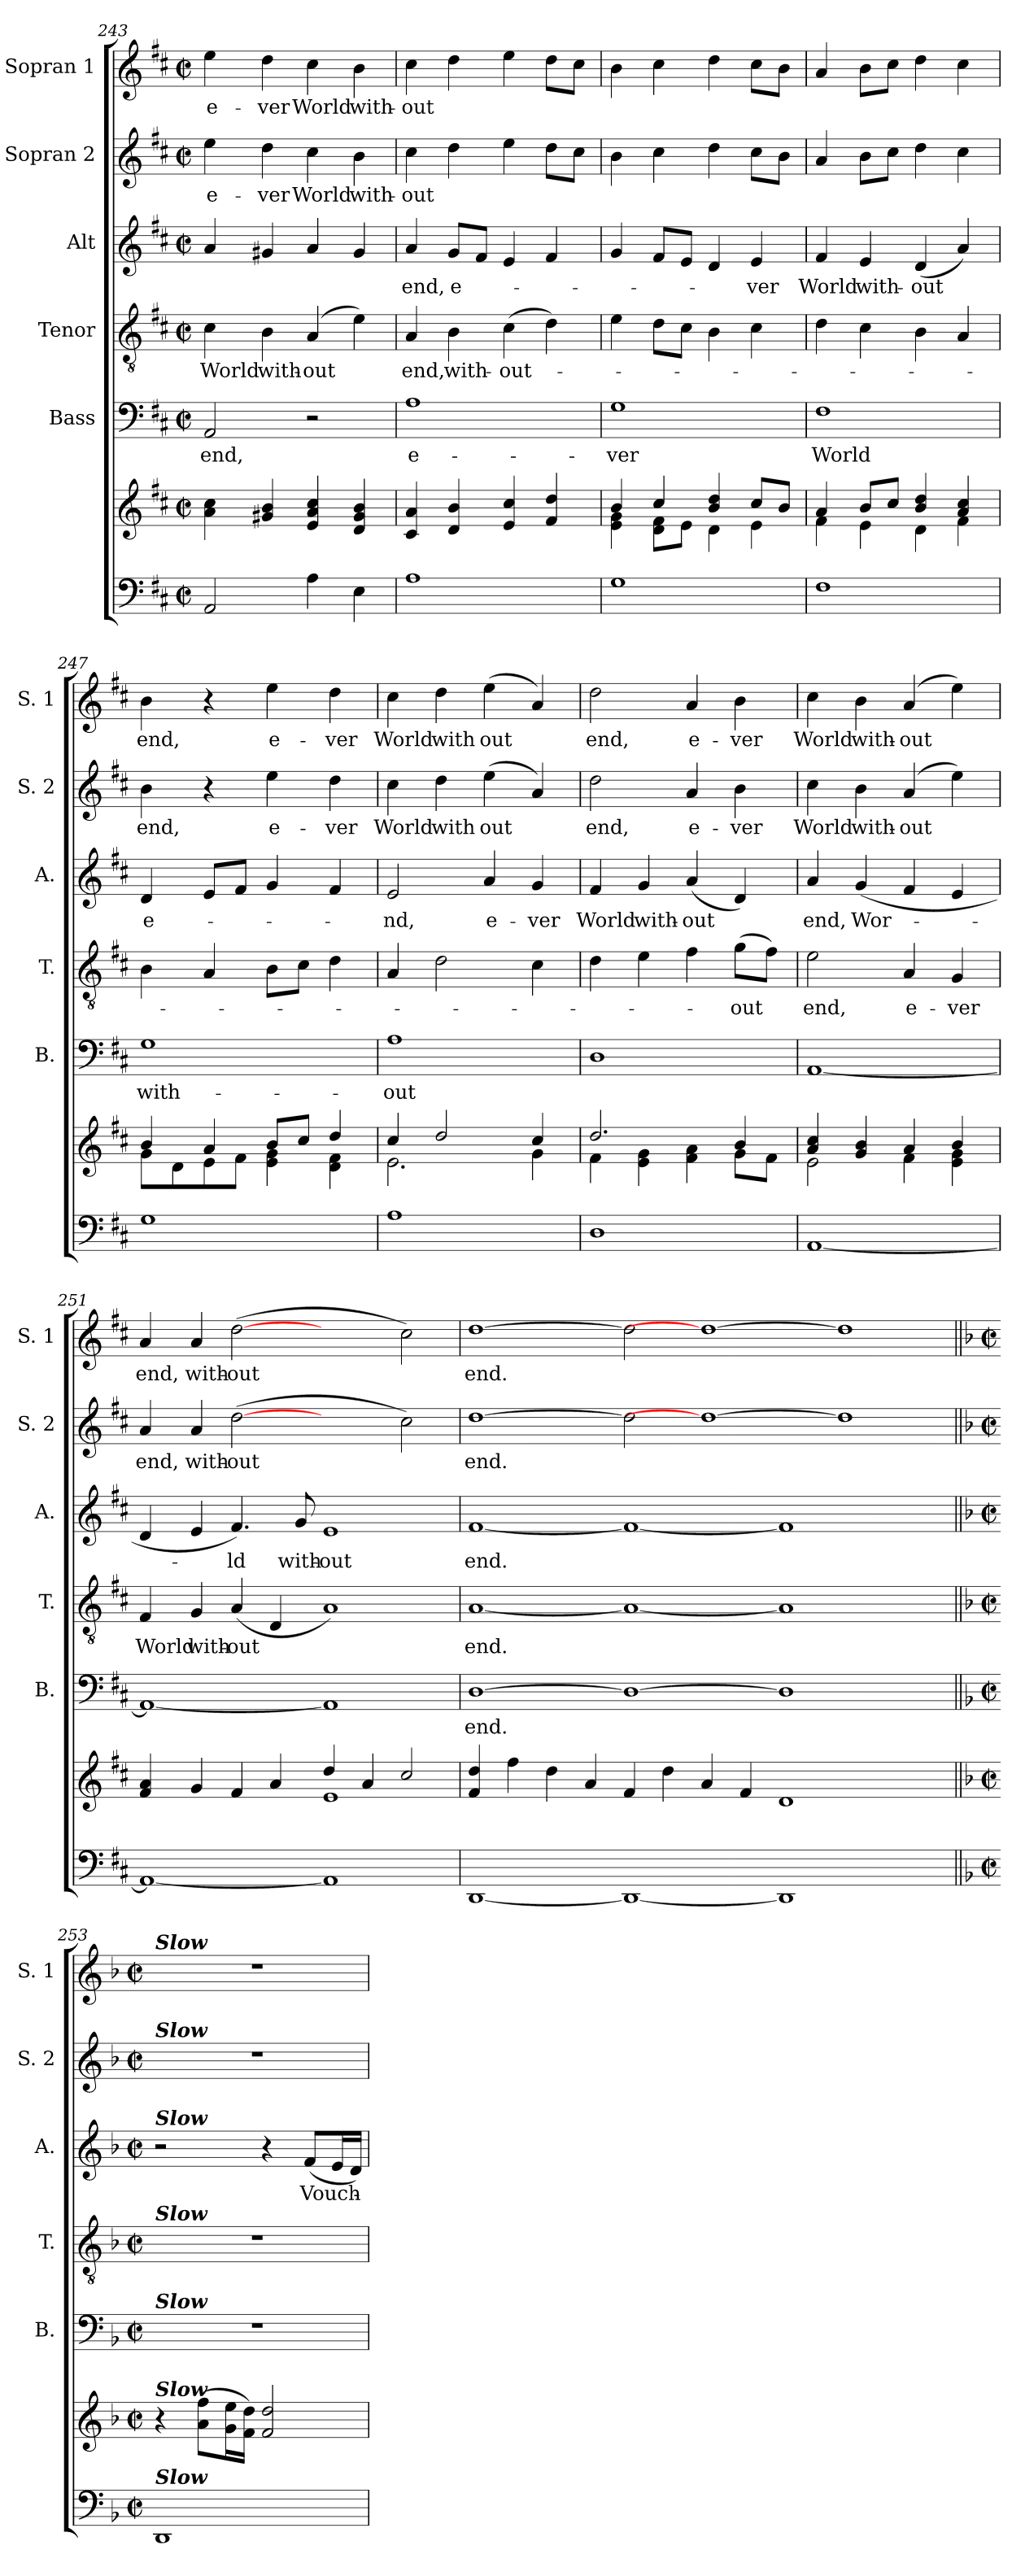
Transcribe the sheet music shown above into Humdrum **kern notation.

**kern	**kern	**kern	**text	**kern	**text	**kern	**text	**kern	**text	**kern	**text
*part6	*part6	*part5	*part5	*part4	*part4	*part3	*part3	*part2	*part2	*part1	*part1
*staff7	*staff6	*staff5	*staff5	*staff4	*staff4	*staff3	*staff3	*staff2	*staff2	*staff1	*staff1
*	*	*I"Bass	*	*I"Tenor	*	*I"Alt	*	*I"Sopran 2	*	*I"Sopran 1	*
*	*	*I'B.	*	*I'T.	*	*I'A.	*	*I'S. 2	*	*I'S. 1	*
!!LO:LB:g=z
*clefF4	*clefG2	*clefF4	*	*clefGv2	*	*clefG2	*	*clefG2	*	*clefG2	*
*k[f#c#]	*k[f#c#]	*k[f#c#]	*	*k[f#c#]	*	*k[f#c#]	*	*k[f#c#]	*	*k[f#c#]	*
*D:	*D:	*D:	*	*D:	*	*D:	*	*D:	*	*D:	*
*M2/2	*M2/2	*M2/2	*	*M2/2	*	*M2/2	*	*M2/2	*	*M2/2	*
*met(c|)	*met(c|)	*met(c|)	*	*met(c|)	*	*met(c|)	*	*met(c|)	*	*met(c|)	*
=243	=243	=243	=243	=243	=243	=243	=243	=243	=243	=243	=243
!	!	!	!LO:LY:b	!	!LO:LY:b	!	!	!	!LO:LY:b	!	!LO:LY:b
2AA/	4a\ 4cc#\	2AA/	end,	4c#\	World	4a/	.	4ee\	e-	4ee\	e-
!	!	!	!	!	!LO:LY:b	!	!	!	!LO:LY:b	!	!LO:LY:b
.	4g#X/ 4b/	.	.	4B\	with-	4g#X/	.	4dd\	-ver	4dd\	-ver
!	!	!	!	!	!LO:LY:b	!	!	!	!LO:LY:b	!	!LO:LY:b
4A\	4e/ 4a/ 4cc#/	2r	.	(4A/	-out	4a/	.	4cc#\	World	4cc#\	World
!	!	!	!	!	!	!	!	!	!LO:LY:b	!	!LO:LY:b
4E\	4d/ 4g#/ 4b/	.	.	4e\)	.	4g#/	.	4b\	with-	4b\	with-
=244	=244	=244	=244	=244	=244	=244	=244	=244	=244	=244	=244
!	!	!	!LO:LY:b	!	!LO:LY:b	!	!LO:LY:b	!	!LO:LY:b	!	!LO:LY:b
1A	4c#/ 4a/	1A	e-	4A/	end,	4a/	end,	4cc#\	-out	4cc#\	-out
!	!	!	!	!	!LO:LY:b	!	!LO:LY:b	!	!	!	!
.	4d/ 4b/	.	.	4B\	with-	8g/L	e-	4dd\	.	4dd\	.
.	.	.	.	.	.	8f#/J	.	.	.	.	.
!	!	!	!	!	!LO:LY:b	!	!	!	!	!	!
.	4e/ 4cc#/	.	.	(>4c#\	-out-	4e/	.	4ee\	.	4ee\	.
.	4f#/ 4dd/	.	.	4d\)	.	4f#/	.	8dd\L	.	8dd\L	.
.	.	.	.	.	.	.	.	8cc#\J	.	8cc#\J	.
=245	=245	=245	=245	=245	=245	=245	=245	=245	=245	=245	=245
*	*^	*	*	*	*	*	*	*	*	*	*
!	!	!	!	!LO:LY:b	!	!	!	!	!	!	!	!
1G	4b/	4e\ 4g\	1G	-ver	4e\	.	4g/	.	4b\	.	4b\	.
.	4cc#/	8d\ 8f#\L	.	.	8d\L	.	8f#/L	.	4cc#\	.	4cc#\	.
.	.	8e\J	.	.	8c#\J	.	8e/J	.	.	.	.	.
.	4b/ 4dd/	4d\	.	.	4B\	.	4d/	.	4dd\	.	4dd\	.
!	!	!	!	!	!	!	!	!LO:LY:b	!	!	!	!
.	8cc#/L	4e\	.	.	4c#\	.	4e/	-ver	8cc#\L	.	8cc#\L	.
.	8b/J	.	.	.	.	.	.	.	8b\J	.	8b\J	.
=246	=246	=246	=246	=246	=246	=246	=246	=246	=246	=246	=246	=246
!	!	!	!	!LO:LY:b	!	!	!	!LO:LY:b	!	!	!	!
1F#	4a/	4f#\	1F#	World	4d\	.	4f#/	World	4a/	.	4a/	.
!	!	!	!	!	!	!	!	!LO:LY:b	!	!	!	!
.	8b/L	4e\	.	.	4c#\	.	4e/	with-	8b\L	.	8b\L	.
.	8cc#/J	.	.	.	.	.	.	.	8cc#\J	.	8cc#\J	.
!	!	!	!	!	!	!	!	!LO:LY:b	!	!	!	!
.	4b/ 4dd/	4d\	.	.	4B\	.	(<4d/	-out	4dd\	.	4dd\	.
.	4a/ 4cc#/	4f#\	.	.	4A/	.	4a/)	.	4cc#\	.	4cc#\	.
=247	=247	=247	=247	=247	=247	=247	=247	=247	=247	=247	=247	=247
!	!	!	!	!LO:LY:b	!	!	!	!LO:LY:b	!	!LO:LY:b	!	!LO:LY:b
1G	4b/	8g\L	1G	with-	4B\	.	4d/	e-	4b\	end,	4b\	end,
.	.	8d\	.	.	.	.	.	.	.	.	.	.
.	4a/	8e\	.	.	4A/	.	8e/L	.	4r	.	4r	.
.	.	8f#\J	.	.	.	.	8f#/J	.	.	.	.	.
!	!	!	!	!	!	!	!	!	!	!LO:LY:b	!	!LO:LY:b
.	8b/L	4e\ 4g\	.	.	8B\L	.	4g/	.	4ee\	e-	4ee\	e-
.	8cc#/J	.	.	.	8c#\J	.	.	.	.	.	.	.
!	!	!	!	!	!	!	!	!	!	!LO:LY:b	!	!LO:LY:b
.	4dd/	4d\ 4f#\	.	.	4d\	.	4f#/	.	4dd\	-ver	4dd\	-ver
!!LO:PB:g=z
=248	=248	=248	=248	=248	=248	=248	=248	=248	=248	=248	=248	=248
!	!	!	!	!LO:LY:b	!	!	!	!LO:LY:b	!	!LO:LY:b	!	!LO:LY:b
1A	4cc#/	2.e\	1A	-out	4A/	.	2e/	-nd,	4cc#\	World	4cc#\	World
!	!	!	!	!	!	!	!	!	!	!LO:LY:b	!	!LO:LY:b
.	2dd/	.	.	.	2d\	.	.	.	4dd\	with	4dd\	with
!	!	!	!	!	!	!	!	!LO:LY:b	!	!LO:LY:b	!	!LO:LY:b
.	.	.	.	.	.	.	4a/	e-	(>4ee\	out	(>4ee\	out
!	!	!	!	!	!	!	!	!LO:LY:b	!	!	!	!
.	4cc#/	4g\	.	.	4c#\	.	4g/	-ver	4a/)	.	4a/)	.
=249	=249	=249	=249	=249	=249	=249	=249	=249	=249	=249	=249	=249
!	!	!	!	!	!	!	!	!LO:LY:b	!	!LO:LY:b	!	!LO:LY:b
1D	2.dd/	4f#\	1D	.	4d\	.	4f#/	World	2dd\	end,	2dd\	end,
!	!	!	!	!	!	!	!	!LO:LY:b	!	!	!	!
.	.	4e\ 4g\	.	.	4e\	.	4g/	with-	.	.	.	.
!	!	!	!	!	!	!	!	!LO:LY:b	!	!LO:LY:b	!	!LO:LY:b
.	.	4f#\ 4a\	.	.	4f#\	.	(<4a/	-out	4a/	e-	4a/	e-
!	!	!	!	!	!	!LO:LY:b	!	!	!	!LO:LY:b	!	!LO:LY:b
.	4b/	8g\L	.	.	(>8g\L	-out	4d/)	.	4b\	-ver	4b\	-ver
.	.	8f#\J	.	.	8f#\J)	.	.	.	.	.	.	.
=250	=250	=250	=250	=250	=250	=250	=250	=250	=250	=250	=250	=250
!	!	!	!	!	!	!LO:LY:b	!	!LO:LY:b	!	!LO:LY:b	!	!LO:LY:b
[1AA	4a/ 4cc#/	2e\	[1AA	.	2e\	end,	4a/	end,	4cc#\	World	4cc#\	World
!	!	!	!	!	!	!	!	!LO:LY:b	!	!LO:LY:b	!	!LO:LY:b
.	4g/ 4b/	.	.	.	.	.	(<4g/	Wor-	4b\	with-	4b\	with-
!	!	!	!	!	!	!LO:LY:b	!	!	!	!LO:LY:b	!	!LO:LY:b
.	4a/	4f#\	.	.	4A/	e-	4f#/	.	(4a/	-out	(4a/	-out
!	!	!	!	!	!	!LO:LY:b	!	!	!	!	!	!
.	4b/	4e\ 4g\	.	.	4G/	-ver	4e/	.	4ee\)	.	4ee\)	.
=251	=251	=251	=251	=251	=251	=251	=251	=251	=251	=251	=251	=251
!	!	!	!	!	!	!LO:LY:b	!	!	!	!LO:LY:b	!	!LO:LY:b
1AA_	4f#/ 4a/	1ryy	1AA_	.	4F#/	World	4d/	.	4a/	end,	4a/	end,
!	!	!	!	!	!	!LO:LY:b	!	!	!	!LO:LY:b	!	!LO:LY:b
.	4g/	.	.	.	4G/	with-	4e/	.	4a/	with-	4a/	with-
!	!	!	!	!	!	!LO:LY:b	!	!LO:LY:b	!	!LO:LY:b	!	!LO:LY:b
.	4f#/	.	.	.	(<4A/	-out	4.f#/)	-ld	(>[2dd	-out	(>[2dd	-out
.	4a/	.	.	.	4D/	.	.	.	.	.	.	.
!	!	!	!	!	!	!	!	!LO:LY:b	!	!	!	!
.	.	.	.	.	.	.	8g/	with-	.	.	.	.
!	!	!	!	!	!	!	!	!LO:LY:b	!	!	!	!
1AA]	4dd/	1e	1AA]	.	1A)	.	1e	-out	2ryy	.	2ryy	.
.	4a/	.	.	.	.	.	.	.	.	.	.	.
.	2cc#/	.	.	.	.	.	.	.	2cc#\)	.	2cc#\)	.
*	*v	*v	*	*	*	*	*	*	*	*	*	*
=252	=252	=252	=252	=252	=252	=252	=252	=252	=252	=252	=252
!	!	!	!LO:LY:b	!	!LO:LY:b	!	!LO:LY:b	!	!LO:LY:b	!	!LO:LY:b
[1DD	4f#/ 4dd/	[1D	end.	[1A	end.	[1f#	end.	[1dd	end.	[1dd	end.
.	4ff#\	.	.	.	.	.	.	.	.	.	.
.	4dd\	.	.	.	.	.	.	.	.	.	.
.	4a/	.	.	.	.	.	.	.	.	.	.
1DD_	4f#/	1D_	.	1A_	.	1f#_	.	2dd]	.	2dd]	.
.	4dd\	.	.	.	.	.	.	.	.	.	.
.	4a/	.	.	.	.	.	.	1dd_	.	1dd_	.
.	4f#/	.	.	.	.	.	.	.	.	.	.
1DD]	1d	1D]	.	1A]	.	1f#]	.	.	.	.	.
.	.	.	.	.	.	.	.	1dd]	.	1dd]	.
2ryy	2ryy	2ryy	.	2ryy	.	2ryy	.	.	.	.	.
!!LO:LB:g=z
=253||	=253||	=253||	=253||	=253||	=253||	=253||	=253||	=253||	=253||	=253||	=253||
*k[b-]	*k[b-]	*k[b-]	*	*k[b-]	*	*k[b-]	*	*k[b-]	*	*k[b-]	*
*F:	*F:	*F:	*	*F:	*	*F:	*	*F:	*	*F:	*
*M2/2	*M2/2	*M2/2	*	*M2/2	*	*M2/2	*	*M2/2	*	*M2/2	*
*met(c|)	*met(c|)	*met(c|)	*	*met(c|)	*	*met(c|)	*	*met(c|)	*	*met(c|)	*
!	!	!	!	!	!	!	!	!	!	!LO:TX:a:Bi:t=Slow	!
!	!	!	!	!	!	!	!	!LO:TX:a:Bi:t=Slow	!	!	!
!	!	!	!	!	!	!LO:TX:a:Bi:t=Slow	!	!	!	!	!
!	!	!	!	!LO:TX:a:Bi:t=Slow	!	!	!	!	!	!	!
!	!	!LO:TX:a:Bi:t=Slow	!	!	!	!	!	!	!	!	!
!	!LO:TX:a:Bi:t=Slow	!	!	!	!	!	!	!	!	!	!
!LO:TX:a:Bi:t=Slow	!	!	!	!	!	!	!	!	!	!	!
1DD	4r	1r	.	1r	.	2r	.	1r	.	1r	.
.	(>8a\ 8ff\L	.	.	.	.	.	.	.	.	.	.
.	16g\ 16ee\L	.	.	.	.	.	.	.	.	.	.
.	16f\ 16dd\JJ)	.	.	.	.	.	.	.	.	.	.
.	2f/ 2dd/	.	.	.	.	4r	.	.	.	.	.
!	!	!	!	!	!	!	!LO:LY:b	!	!	!	!
.	.	.	.	.	.	(<8f/L	Vouch-	.	.	.	.
.	.	.	.	.	.	16e/L	.	.	.	.	.
.	.	.	.	.	.	16d/JJ)	.	.	.	.	.
=	=	=	=	=	=	=	=	=	=	=	=
*-	*-	*-	*-	*-	*-	*-	*-	*-	*-	*-	*-
